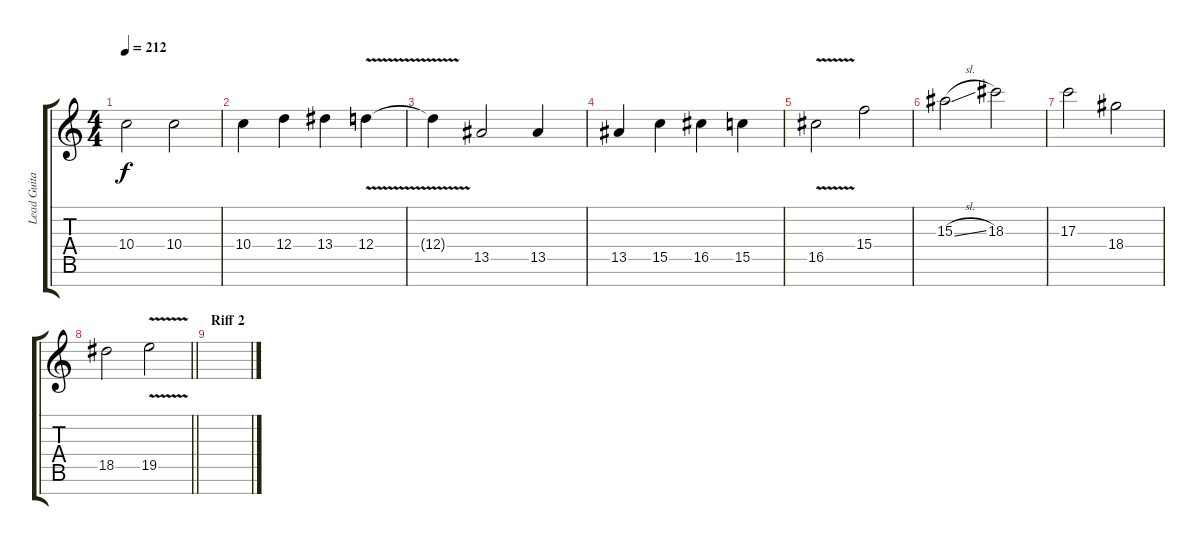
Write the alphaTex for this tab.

\track ("Lead Guitar" "Lead Guita") {instrument distortionguitar}
\staff {score tabs}
\tuning (E4 B3 G3 D3 A2 E2 B1) {hide}
\ts (4 4)
\tempo 212
\clef g2
\ks c
10.4.2{dy f} 10.4.2 |
10.4.4 12.4.4 13.4.4 12.4{v}.4 |
12.4{t}.4 13.5.2 13.5.4 |
13.5.4 15.5.4 16.5.4 15.5.4 |
16.5{v}.2 15.4.2 |
15.3{sl}.2 18.3.2 |
17.3.2 18.4.2 |
\barLineRight lightlight
18.5.2 19.5{v}.2 |
\section ("" "Riff 2")
